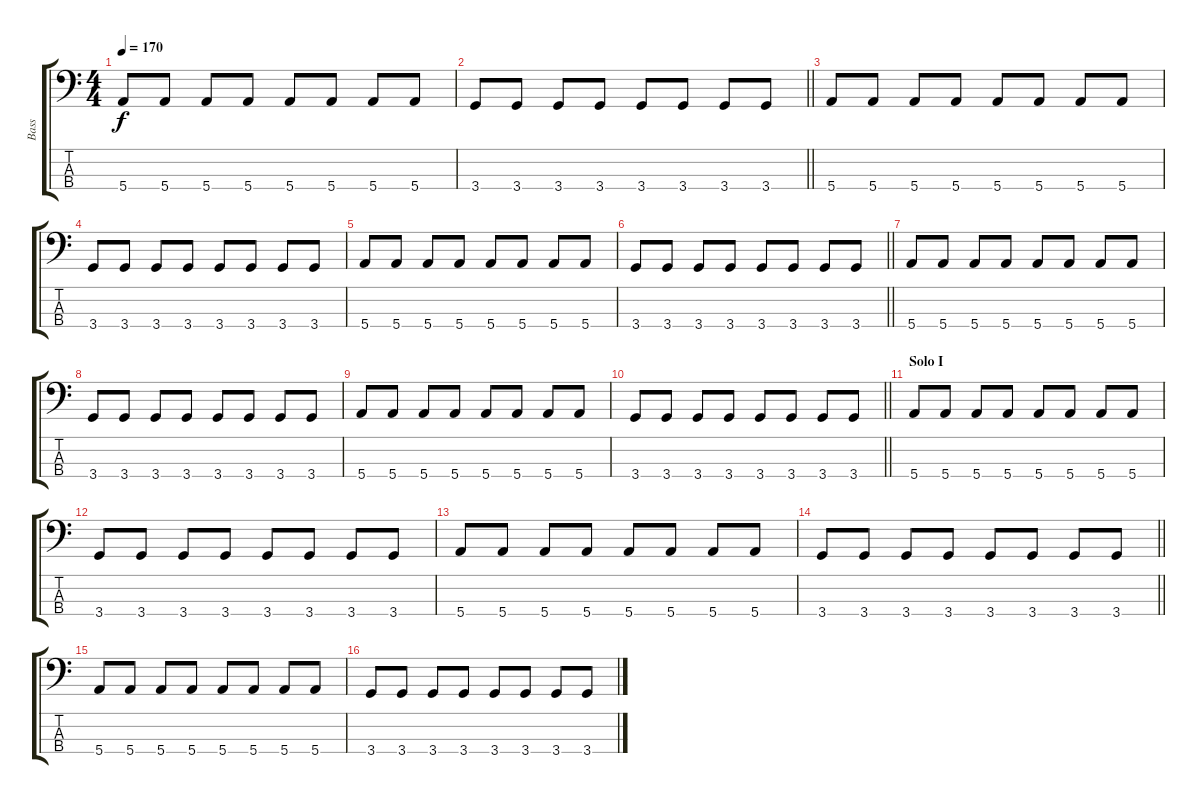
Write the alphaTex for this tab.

\track ("Bass" "Bass") {instrument electricbassfinger}
\staff {score tabs}
\tuning (G2 D2 A1 E1) {hide}
\ts (4 4)
\tempo 170
\clef f4
\ks c
5.4.8{dy f} 5.4.8 5.4.8 5.4.8 5.4.8 5.4.8 5.4.8 5.4.8 |
\barLineRight lightlight
3.4.8 3.4.8 3.4.8 3.4.8 3.4.8 3.4.8 3.4.8 3.4.8 |
5.4.8 5.4.8 5.4.8 5.4.8 5.4.8 5.4.8 5.4.8 5.4.8 |
3.4.8 3.4.8 3.4.8 3.4.8 3.4.8 3.4.8 3.4.8 3.4.8 |
5.4.8 5.4.8 5.4.8 5.4.8 5.4.8 5.4.8 5.4.8 5.4.8 |
\barLineRight lightlight
3.4.8 3.4.8 3.4.8 3.4.8 3.4.8 3.4.8 3.4.8 3.4.8 |
5.4.8 5.4.8 5.4.8 5.4.8 5.4.8 5.4.8 5.4.8 5.4.8 |
3.4.8 3.4.8 3.4.8 3.4.8 3.4.8 3.4.8 3.4.8 3.4.8 |
5.4.8 5.4.8 5.4.8 5.4.8 5.4.8 5.4.8 5.4.8 5.4.8 |
\barLineRight lightlight
3.4.8 3.4.8 3.4.8 3.4.8 3.4.8 3.4.8 3.4.8 3.4.8 |
\section ("" "Solo I")
5.4.8 5.4.8 5.4.8 5.4.8 5.4.8 5.4.8 5.4.8 5.4.8 |
3.4.8 3.4.8 3.4.8 3.4.8 3.4.8 3.4.8 3.4.8 3.4.8 |
5.4.8 5.4.8 5.4.8 5.4.8 5.4.8 5.4.8 5.4.8 5.4.8 |
\barLineRight lightlight
3.4.8 3.4.8 3.4.8 3.4.8 3.4.8 3.4.8 3.4.8 3.4.8 |
5.4.8 5.4.8 5.4.8 5.4.8 5.4.8 5.4.8 5.4.8 5.4.8 |
3.4.8 3.4.8 3.4.8 3.4.8 3.4.8 3.4.8 3.4.8 3.4.8
